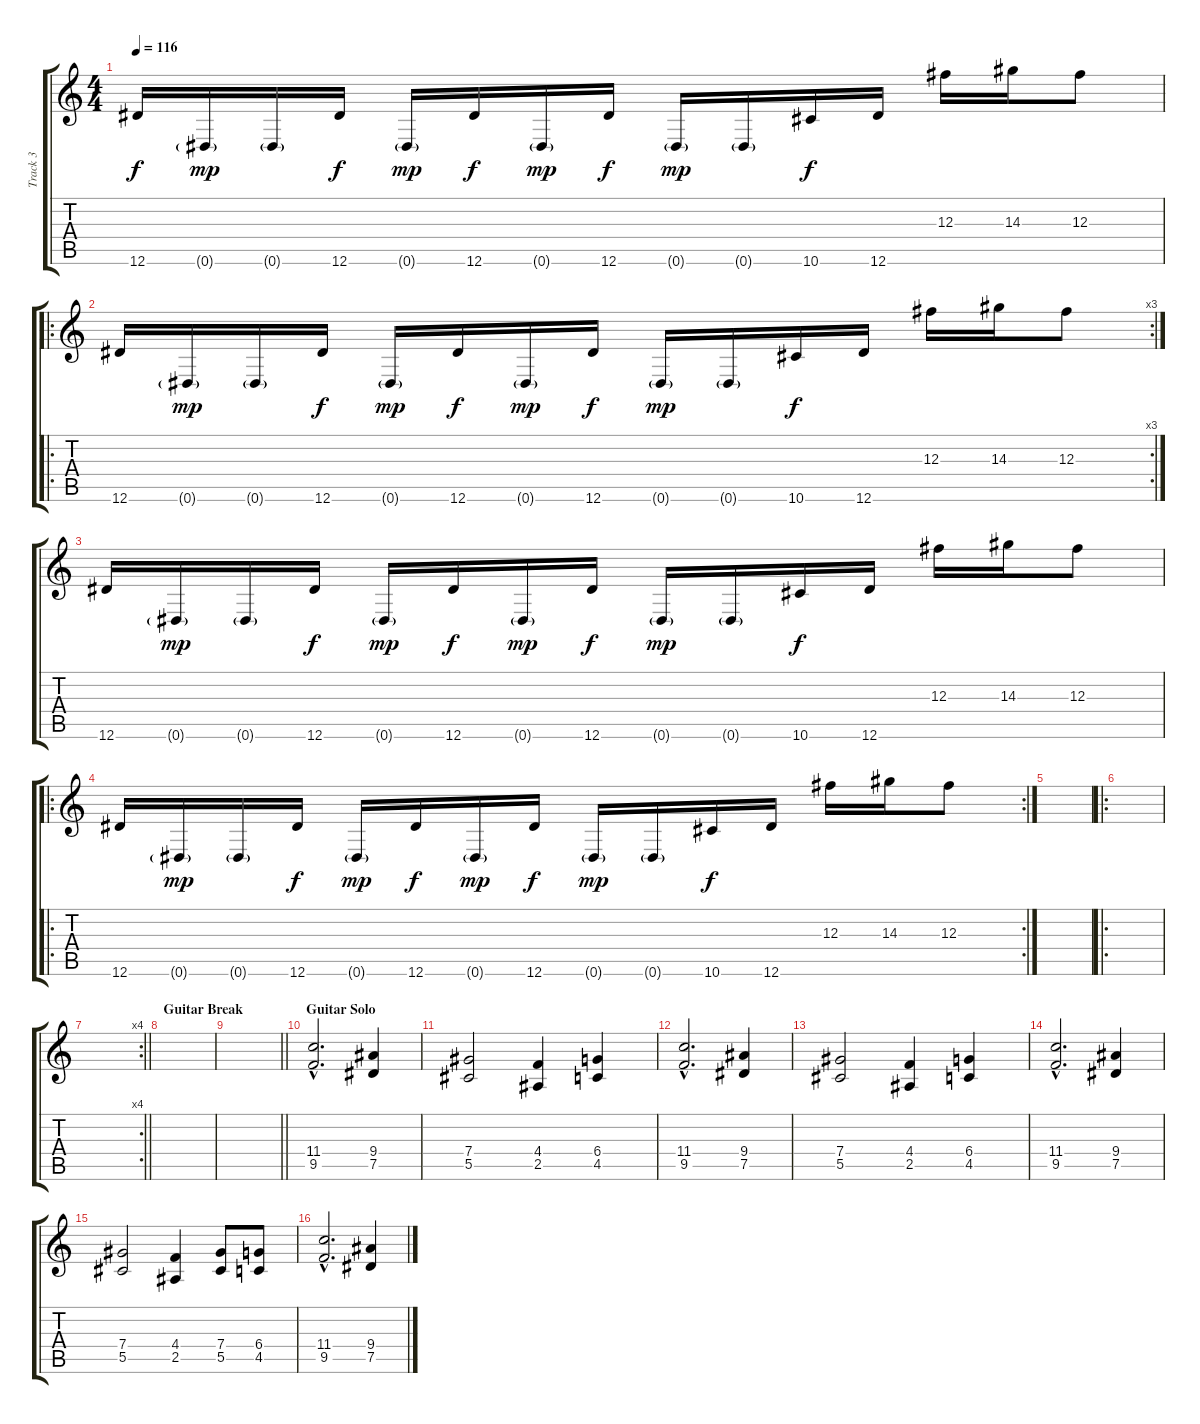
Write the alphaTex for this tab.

\track ("Track 3" "Track 3") {instrument distortionguitar}
\staff {score tabs}
\tuning (Eb4 Bb3 Gb3 Db3 Ab2 Eb2) {hide}
\ts (4 4)
\tempo 116
\clef g2
\ks c
12.6.16{dy f} 0.6{g}.16{dy mp} 0.6{g}.16 12.6.16{dy f} 0.6{g}.16{dy mp} 12.6.16{dy f} 0.6{g}.16{dy mp} 12.6.16{dy f} 0.6{g}.16{dy mp} 0.6{g}.16 10.6.16{dy f} 12.6.16 12.3.16 14.3.16 12.3.8 |
\ro
\rc 3
12.6.16 0.6{g}.16{dy mp} 0.6{g}.16 12.6.16{dy f} 0.6{g}.16{dy mp} 12.6.16{dy f} 0.6{g}.16{dy mp} 12.6.16{dy f} 0.6{g}.16{dy mp} 0.6{g}.16 10.6.16{dy f} 12.6.16 12.3.16 14.3.16 12.3.8 |
12.6.16 0.6{g}.16{dy mp} 0.6{g}.16 12.6.16{dy f} 0.6{g}.16{dy mp} 12.6.16{dy f} 0.6{g}.16{dy mp} 12.6.16{dy f} 0.6{g}.16{dy mp} 0.6{g}.16 10.6.16{dy f} 12.6.16 12.3.16 14.3.16 12.3.8 |
\ro
\rc 2
12.6.16 0.6{g}.16{dy mp} 0.6{g}.16 12.6.16{dy f} 0.6{g}.16{dy mp} 12.6.16{dy f} 0.6{g}.16{dy mp} 12.6.16{dy f} 0.6{g}.16{dy mp} 0.6{g}.16 10.6.16{dy f} 12.6.16 12.3.16 14.3.16 12.3.8 |
|
\ro
|
\rc 4
\barLineRight lightlight
|
\section ("" "Guitar Break")
|
\barLineRight lightlight
|
\section ("" "Guitar Solo")
(11.4{hac} 9.5{hac}).2{d} (9.4 7.5).4 |
(7.4 5.5).2 (4.4 2.5).4 (6.4 4.5).4 |
(11.4{hac} 9.5{hac}).2{d} (9.4 7.5).4 |
(7.4 5.5).2 (4.4 2.5).4 (6.4 4.5).4 |
(11.4{hac} 9.5{hac}).2{d} (9.4 7.5).4 |
(7.4 5.5).2 (4.4 2.5).4 (7.4 5.5).8 (6.4 4.5).8 |
(11.4{hac} 9.5{hac}).2{d} (9.4 7.5).4
